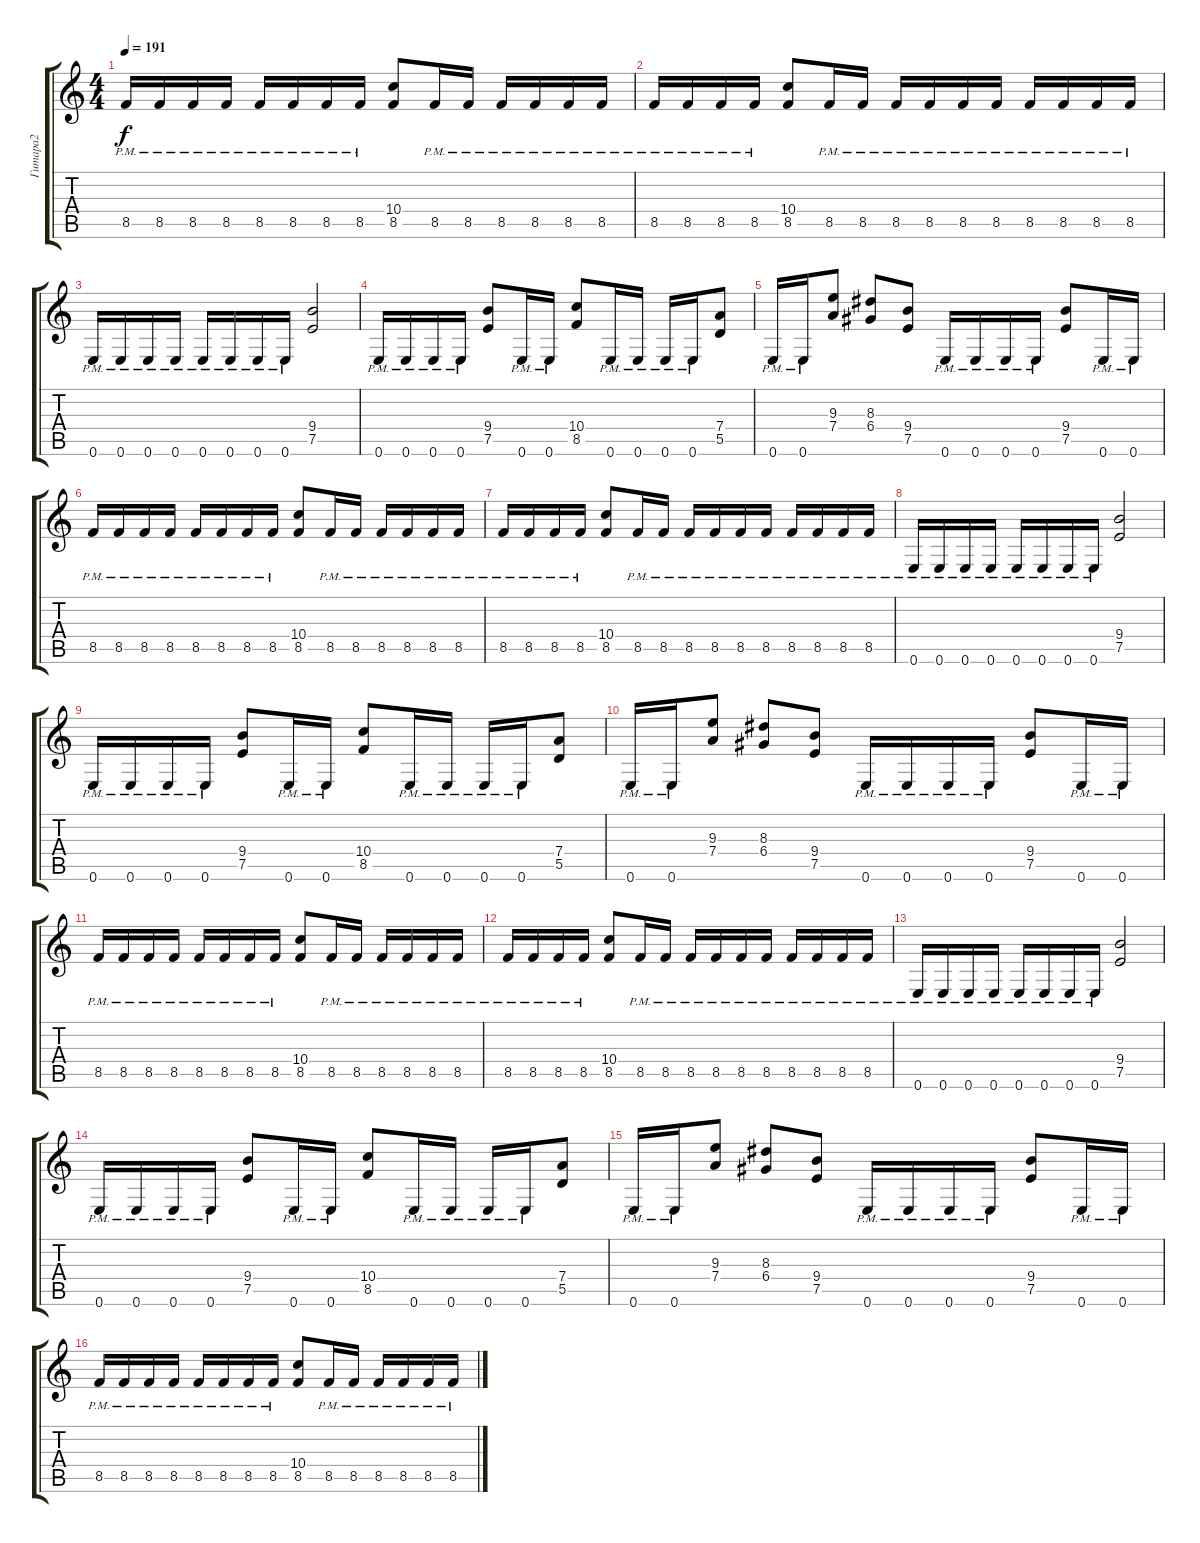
\track ("Гитара2" "Гитара2") {instrument distortionguitar}
\staff {score tabs}
\tuning (E4 B3 G3 D3 A2 E2) {hide}
\ts (4 4)
\tempo 191
\clef g2
\ks c
8.5{pm}.16{dy f} 8.5{pm}.16 8.5{pm}.16 8.5{pm}.16 8.5{pm}.16 8.5{pm}.16 8.5{pm}.16 8.5{pm}.16 (10.4 8.5).8 8.5{pm}.16 8.5{pm}.16 8.5{pm}.16 8.5{pm}.16 8.5{pm}.16 8.5{pm}.16 |
8.5{pm}.16 8.5{pm}.16 8.5{pm}.16 8.5{pm}.16 (10.4 8.5).8 8.5{pm}.16 8.5{pm}.16 8.5{pm}.16 8.5{pm}.16 8.5{pm}.16 8.5{pm}.16 8.5{pm}.16 8.5{pm}.16 8.5{pm}.16 8.5{pm}.16 |
0.6{pm}.16 0.6{pm}.16 0.6{pm}.16 0.6{pm}.16 0.6{pm}.16 0.6{pm}.16 0.6{pm}.16 0.6{pm}.16 (9.4 7.5).2 |
0.6{pm}.16 0.6{pm}.16 0.6{pm}.16 0.6{pm}.16 (9.4 7.5).8 0.6{pm}.16 0.6{pm}.16 (10.4 8.5).8 0.6{pm}.16 0.6{pm}.16 0.6{pm}.16 0.6{pm}.16 (7.4 5.5).8 |
0.6{pm}.16 0.6{pm}.16 (9.3 7.4).8 (8.3 6.4).8 (9.4 7.5).8 0.6{pm}.16 0.6{pm}.16 0.6{pm}.16 0.6{pm}.16 (9.4 7.5).8 0.6{pm}.16 0.6{pm}.16 |
8.5{pm}.16 8.5{pm}.16 8.5{pm}.16 8.5{pm}.16 8.5{pm}.16 8.5{pm}.16 8.5{pm}.16 8.5{pm}.16 (10.4 8.5).8 8.5{pm}.16 8.5{pm}.16 8.5{pm}.16 8.5{pm}.16 8.5{pm}.16 8.5{pm}.16 |
8.5{pm}.16 8.5{pm}.16 8.5{pm}.16 8.5{pm}.16 (10.4 8.5).8 8.5{pm}.16 8.5{pm}.16 8.5{pm}.16 8.5{pm}.16 8.5{pm}.16 8.5{pm}.16 8.5{pm}.16 8.5{pm}.16 8.5{pm}.16 8.5{pm}.16 |
0.6{pm}.16 0.6{pm}.16 0.6{pm}.16 0.6{pm}.16 0.6{pm}.16 0.6{pm}.16 0.6{pm}.16 0.6{pm}.16 (9.4 7.5).2 |
0.6{pm}.16 0.6{pm}.16 0.6{pm}.16 0.6{pm}.16 (9.4 7.5).8 0.6{pm}.16 0.6{pm}.16 (10.4 8.5).8 0.6{pm}.16 0.6{pm}.16 0.6{pm}.16 0.6{pm}.16 (7.4 5.5).8 |
0.6{pm}.16 0.6{pm}.16 (9.3 7.4).8 (8.3 6.4).8 (9.4 7.5).8 0.6{pm}.16 0.6{pm}.16 0.6{pm}.16 0.6{pm}.16 (9.4 7.5).8 0.6{pm}.16 0.6{pm}.16 |
8.5{pm}.16 8.5{pm}.16 8.5{pm}.16 8.5{pm}.16 8.5{pm}.16 8.5{pm}.16 8.5{pm}.16 8.5{pm}.16 (10.4 8.5).8 8.5{pm}.16 8.5{pm}.16 8.5{pm}.16 8.5{pm}.16 8.5{pm}.16 8.5{pm}.16 |
8.5{pm}.16 8.5{pm}.16 8.5{pm}.16 8.5{pm}.16 (10.4 8.5).8 8.5{pm}.16 8.5{pm}.16 8.5{pm}.16 8.5{pm}.16 8.5{pm}.16 8.5{pm}.16 8.5{pm}.16 8.5{pm}.16 8.5{pm}.16 8.5{pm}.16 |
0.6{pm}.16 0.6{pm}.16 0.6{pm}.16 0.6{pm}.16 0.6{pm}.16 0.6{pm}.16 0.6{pm}.16 0.6{pm}.16 (9.4 7.5).2 |
0.6{pm}.16 0.6{pm}.16 0.6{pm}.16 0.6{pm}.16 (9.4 7.5).8 0.6{pm}.16 0.6{pm}.16 (10.4 8.5).8 0.6{pm}.16 0.6{pm}.16 0.6{pm}.16 0.6{pm}.16 (7.4 5.5).8 |
0.6{pm}.16 0.6{pm}.16 (9.3 7.4).8 (8.3 6.4).8 (9.4 7.5).8 0.6{pm}.16 0.6{pm}.16 0.6{pm}.16 0.6{pm}.16 (9.4 7.5).8 0.6{pm}.16 0.6{pm}.16 |
8.5{pm}.16 8.5{pm}.16 8.5{pm}.16 8.5{pm}.16 8.5{pm}.16 8.5{pm}.16 8.5{pm}.16 8.5{pm}.16 (10.4 8.5).8 8.5{pm}.16 8.5{pm}.16 8.5{pm}.16 8.5{pm}.16 8.5{pm}.16 8.5{pm}.16
